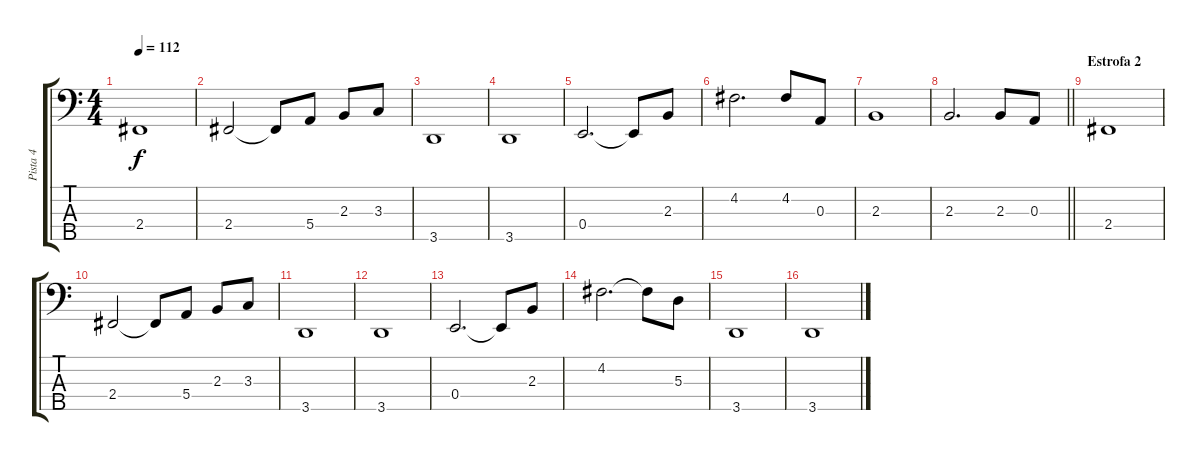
\track ("Pista 4" "Pista 4") {instrument electricbassfinger}
\staff {score tabs}
\tuning (G2 D2 A1 E1 B0) {hide}
\ts (4 4)
\tempo 112
\clef f4
\ks c
2.4.1{dy f} |
2.4.2 2.4{t}.8 5.4.8 2.3.8 3.3.8 |
3.5.1 |
3.5.1 |
0.4.2{d} 0.4{t}.8 2.3.8 |
4.2.2{d} 4.2.8 0.3.8 |
2.3.1 |
\barLineRight lightlight
2.3.2{d} 2.3.8 0.3.8 |
\section ("" "Estrofa 2")
2.4.1 |
2.4.2 2.4{t}.8 5.4.8 2.3.8 3.3.8 |
3.5.1 |
3.5.1 |
0.4.2{d} 0.4{t}.8 2.3.8 |
4.2.2{d} 4.2{t}.8 5.3.8 |
3.5.1 |
3.5.1
